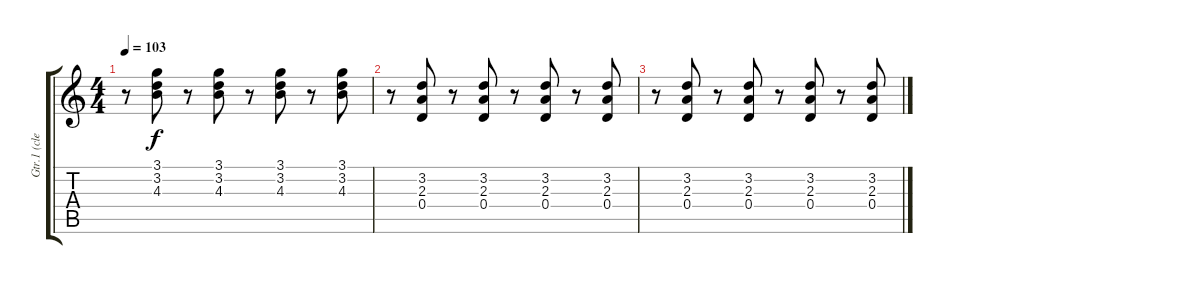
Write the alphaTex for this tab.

\track ("Gtr.1 (clean)" "Gtr.1 (cle") {instrument electricguitarclean}
\staff {score tabs}
\tuning (E4 B3 G3 D3 A2 E2) {hide}
\ts (4 4)
\tempo 103
\clef g2
\ks c
r.8{dy f} (3.1 3.2 4.3).8 r.8 (3.1 3.2 4.3).8 r.8 (3.1 3.2 4.3).8 r.8 (3.1 3.2 4.3).8 |
r.8{volume 0} (3.2 2.3 0.4).8 r.8 (3.2 2.3 0.4).8 r.8 (3.2 2.3 0.4).8 r.8 (3.2 2.3 0.4).8 |
r.8 (3.2 2.3 0.4).8 r.8 (3.2 2.3 0.4).8 r.8 (3.2 2.3 0.4).8 r.8 (3.2 2.3 0.4).8
